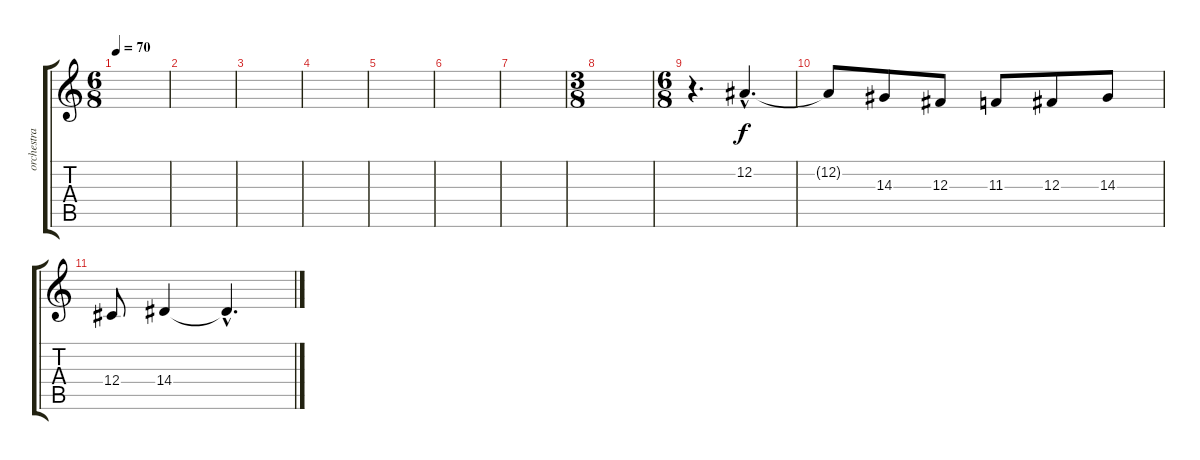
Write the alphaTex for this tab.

\track ("orchestra" "orchestra") {instrument stringensemble2}
\staff {score tabs}
\tuning (Eb4 Bb3 Gb3 Db3 Ab2 Eb2) {hide}
\ts (6 8)
\tempo 70
\clef g2
\ks c
|
|
|
|
|
|
|
\ts (3 8)
|
\ts (6 8)
r.4{d} 12.2{hac}.4{d} |
12.2{t}.8 14.3.8 12.3.8 11.3.8 12.3.8 14.3.8 |
12.4.8 14.4.4 14.4{hac t}.4{d}
